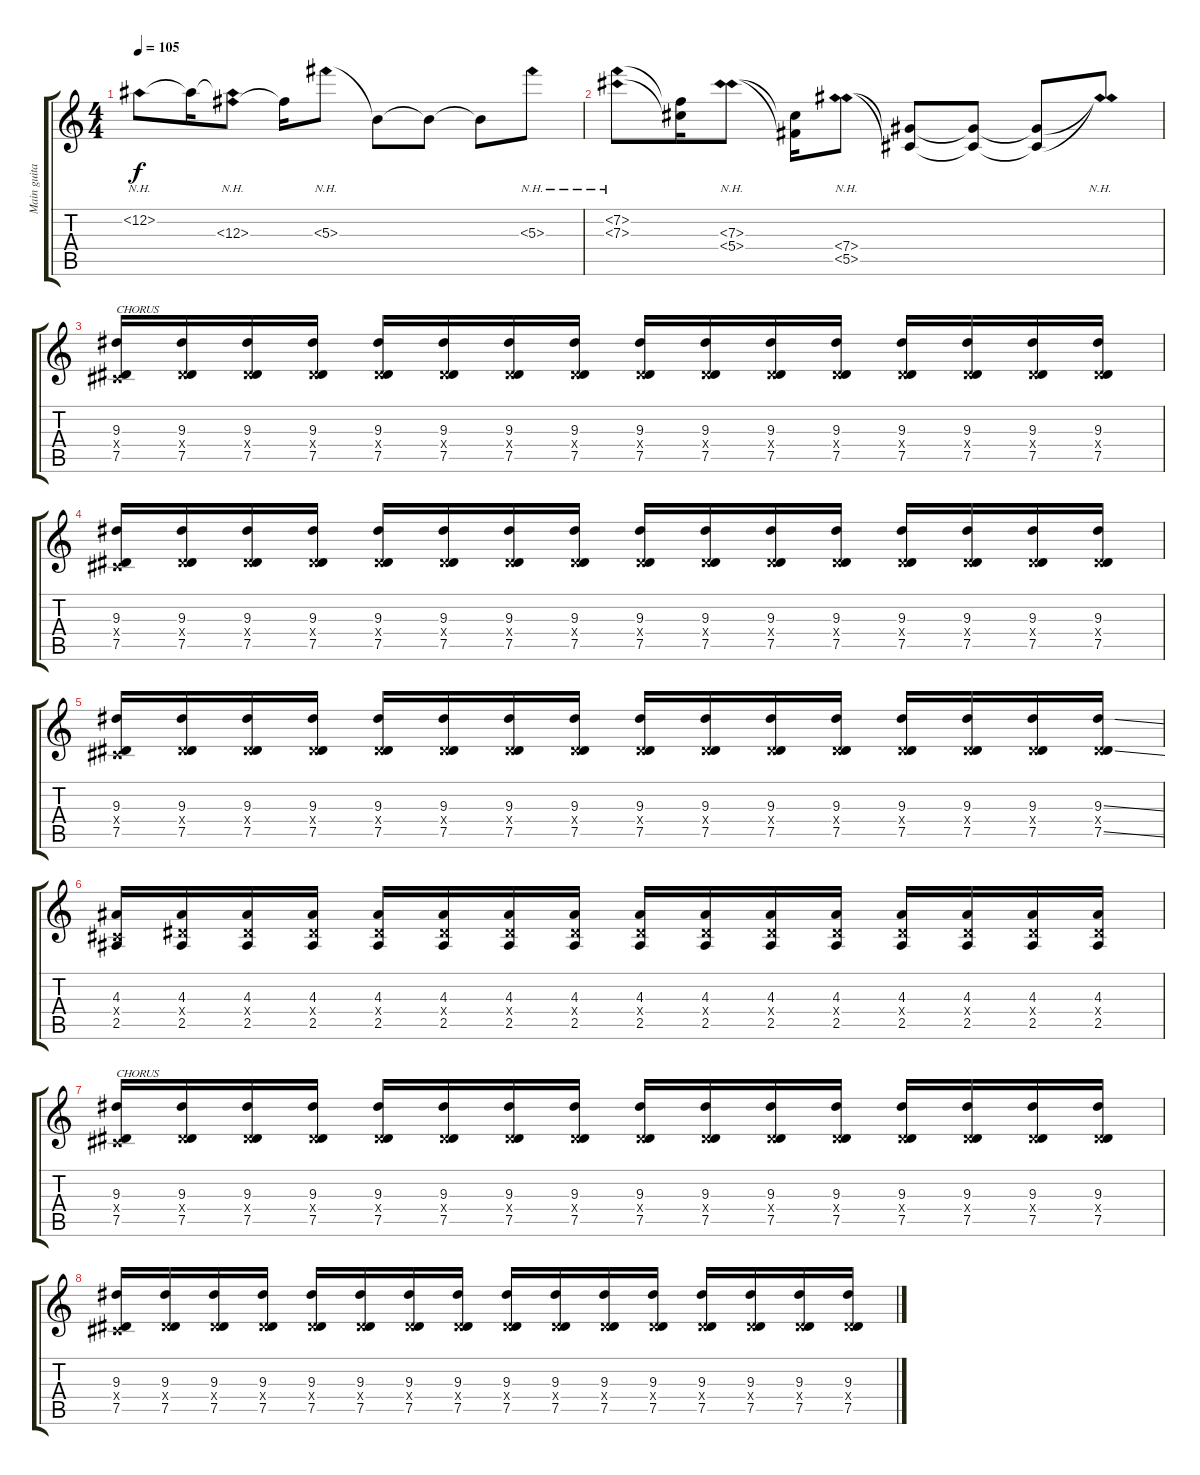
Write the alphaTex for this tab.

\track ("Main guitar (Brad Delson)" "Main guita") {instrument distortionguitar}
\staff {score tabs}
\tuning (Eb4 Bb3 Gb3 Db3 Ab2 Db2) {hide}
\ts (4 4)
\tempo 105
\clef g2
\ks c
12.2{nh}.8{dy f volume 16 instrument electricguitarclean} 12.2{t}.16 (12.2{nh t} 12.3{nh}).8 12.3{t}.16 5.3{nh}.8 5.3{t}.8 5.3{t}.8 5.3{t}.8 5.3{nh}.8 |
(7.2{nh} 7.3{nh}).8{volume 16 instrument electricguitarclean} (7.2{t} 7.3{t}).16 (7.3{nh} 5.4{nh}).8 (7.3{t} 5.4{t}).16 (7.4{nh} 5.5{nh}).8 (7.4{t} 5.5{t}).8 (7.4{t} 5.5{t}).8 (7.4{t} 5.5{t}).8 (7.4{nh t} 5.5{nh t}).8 |
(9.3 0.4{x} 7.5).16{txt "CHORUS" volume 16 instrument distortionguitar} (9.3 2.4{x} 7.5).16 (9.3 2.4{x} 7.5).16 (9.3 2.4{x} 7.5).16 (9.3 2.4{x} 7.5).16 (9.3 2.4{x} 7.5).16 (9.3 2.4{x} 7.5).16 (9.3 2.4{x} 7.5).16 (9.3 2.4{x} 7.5).16 (9.3 2.4{x} 7.5).16 (9.3 2.4{x} 7.5).16 (9.3 2.4{x} 7.5).16 (9.3 2.4{x} 7.5).16 (9.3 2.4{x} 7.5).16 (9.3 2.4{x} 7.5).16 (9.3 2.4{x} 7.5).16 |
(9.3 0.4{x} 7.5).16{volume 16 instrument distortionguitar} (9.3 2.4{x} 7.5).16 (9.3 2.4{x} 7.5).16 (9.3 2.4{x} 7.5).16 (9.3 2.4{x} 7.5).16 (9.3 2.4{x} 7.5).16 (9.3 2.4{x} 7.5).16 (9.3 2.4{x} 7.5).16 (9.3 2.4{x} 7.5).16 (9.3 2.4{x} 7.5).16 (9.3 2.4{x} 7.5).16 (9.3 2.4{x} 7.5).16 (9.3 2.4{x} 7.5).16 (9.3 2.4{x} 7.5).16 (9.3 2.4{x} 7.5).16 (9.3 2.4{x} 7.5).16 |
(9.3 0.4{x} 7.5).16{volume 16 instrument distortionguitar} (9.3 2.4{x} 7.5).16 (9.3 2.4{x} 7.5).16 (9.3 2.4{x} 7.5).16 (9.3 2.4{x} 7.5).16 (9.3 2.4{x} 7.5).16 (9.3 2.4{x} 7.5).16 (9.3 2.4{x} 7.5).16 (9.3 2.4{x} 7.5).16 (9.3 2.4{x} 7.5).16 (9.3 2.4{x} 7.5).16 (9.3 2.4{x} 7.5).16 (9.3 2.4{x} 7.5).16 (9.3 2.4{x} 7.5).16 (9.3 2.4{x} 7.5).16 (9.3{ss} 2.4{x} 7.5{ss}).16 |
(4.3 0.4{x} 2.5).16{volume 16 instrument distortionguitar} (4.3 2.4{x} 2.5).16 (4.3 2.4{x} 2.5).16 (4.3 2.4{x} 2.5).16 (4.3 2.4{x} 2.5).16 (4.3 2.4{x} 2.5).16 (4.3 2.4{x} 2.5).16 (4.3 2.4{x} 2.5).16 (4.3 2.4{x} 2.5).16 (4.3 2.4{x} 2.5).16 (4.3 2.4{x} 2.5).16 (4.3 2.4{x} 2.5).16 (4.3 2.4{x} 2.5).16 (4.3 2.4{x} 2.5).16 (4.3 2.4{x} 2.5).16 (4.3 2.4{x} 2.5).16 |
(9.3 0.4{x} 7.5).16{txt "CHORUS" volume 16 instrument distortionguitar} (9.3 2.4{x} 7.5).16 (9.3 2.4{x} 7.5).16 (9.3 2.4{x} 7.5).16 (9.3 2.4{x} 7.5).16 (9.3 2.4{x} 7.5).16 (9.3 2.4{x} 7.5).16 (9.3 2.4{x} 7.5).16 (9.3 2.4{x} 7.5).16 (9.3 2.4{x} 7.5).16 (9.3 2.4{x} 7.5).16 (9.3 2.4{x} 7.5).16 (9.3 2.4{x} 7.5).16 (9.3 2.4{x} 7.5).16 (9.3 2.4{x} 7.5).16 (9.3 2.4{x} 7.5).16 |
(9.3 0.4{x} 7.5).16{volume 16 instrument distortionguitar} (9.3 2.4{x} 7.5).16 (9.3 2.4{x} 7.5).16 (9.3 2.4{x} 7.5).16 (9.3 2.4{x} 7.5).16 (9.3 2.4{x} 7.5).16 (9.3 2.4{x} 7.5).16 (9.3 2.4{x} 7.5).16 (9.3 2.4{x} 7.5).16 (9.3 2.4{x} 7.5).16 (9.3 2.4{x} 7.5).16 (9.3 2.4{x} 7.5).16 (9.3 2.4{x} 7.5).16 (9.3 2.4{x} 7.5).16 (9.3 2.4{x} 7.5).16 (9.3 2.4{x} 7.5).16
